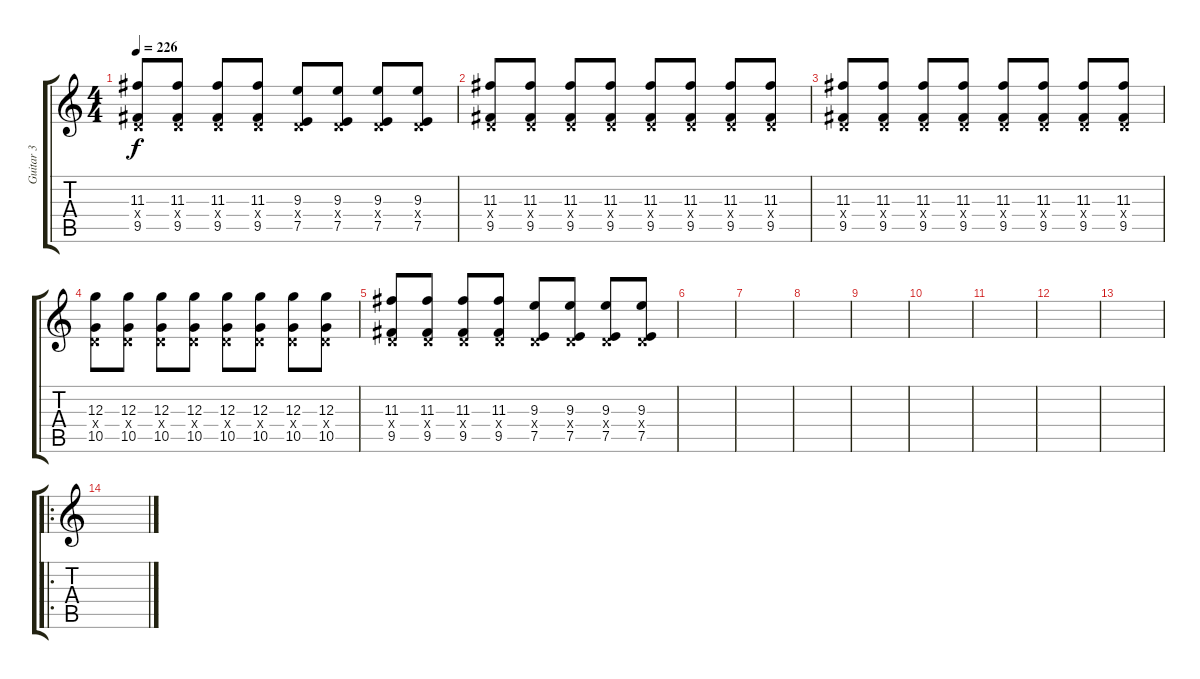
\track ("Guitar 3" "Guitar 3") {instrument distortionguitar}
\staff {score tabs}
\tuning (E4 B3 G3 D3 A2 E2) {hide}
\ts (4 4)
\tempo 226
\clef g2
\ks c
(11.3 0.4{x} 9.5).8{dy f} (11.3 0.4{x} 9.5).8 (11.3 0.4{x} 9.5).8 (11.3 0.4{x} 9.5).8 (9.3 0.4{x} 7.5).8 (9.3 0.4{x} 7.5).8 (9.3 0.4{x} 7.5).8 (9.3 0.4{x} 7.5).8 |
(11.3 0.4{x} 9.5).8 (11.3 0.4{x} 9.5).8 (11.3 0.4{x} 9.5).8 (11.3 0.4{x} 9.5).8 (11.3 0.4{x} 9.5).8 (11.3 0.4{x} 9.5).8 (11.3 0.4{x} 9.5).8 (11.3 0.4{x} 9.5).8 |
(11.3 0.4{x} 9.5).8 (11.3 0.4{x} 9.5).8 (11.3 0.4{x} 9.5).8 (11.3 0.4{x} 9.5).8 (11.3 0.4{x} 9.5).8 (11.3 0.4{x} 9.5).8 (11.3 0.4{x} 9.5).8 (11.3 0.4{x} 9.5).8 |
(12.3 0.4{x} 10.5).8 (12.3 0.4{x} 10.5).8 (12.3 0.4{x} 10.5).8 (12.3 0.4{x} 10.5).8 (12.3 0.4{x} 10.5).8 (12.3 0.4{x} 10.5).8 (12.3 0.4{x} 10.5).8 (12.3 0.4{x} 10.5).8 |
(11.3 0.4{x} 9.5).8 (11.3 0.4{x} 9.5).8 (11.3 0.4{x} 9.5).8 (11.3 0.4{x} 9.5).8 (9.3 0.4{x} 7.5).8 (9.3 0.4{x} 7.5).8 (9.3 0.4{x} 7.5).8 (9.3 0.4{x} 7.5).8 |
|
|
|
|
|
|
|
|
\ro
